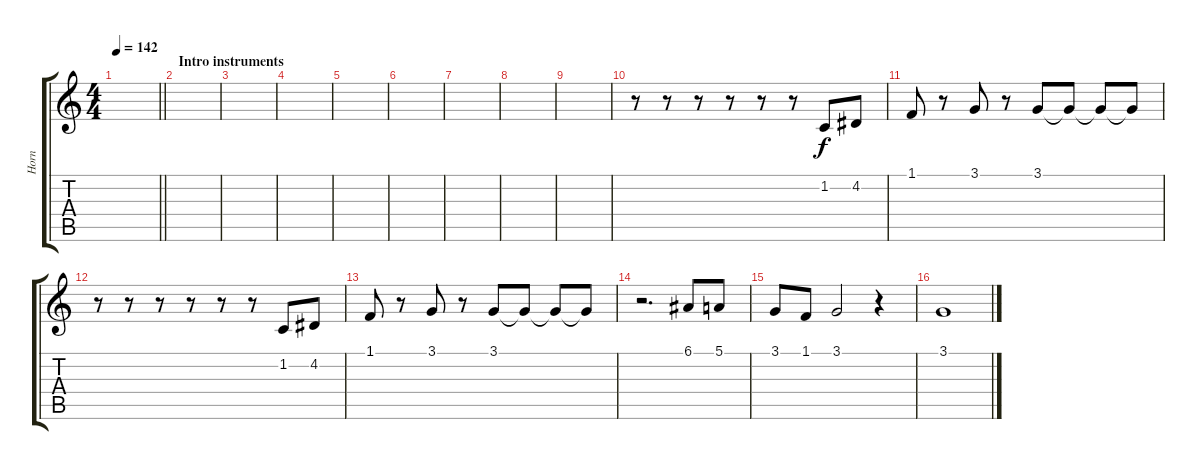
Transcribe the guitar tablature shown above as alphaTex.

\track ("Horn" "Horn") {instrument frenchhorn}
\staff {score tabs}
\tuning (E4 B3 G3 D3 A2 E2) {hide}
\ts (4 4)
\tempo 142
\clef g2
\barLineRight lightlight
\ks c
|
\section ("" "Intro instruments")
|
|
|
|
|
|
|
|
r.8 r.8 r.8 r.8 r.8 r.8 1.2.8 4.2.8 |
1.1.8 r.8 3.1.8 r.8 3.1.8 3.1{t}.8 3.1{t}.8 3.1{t}.8 |
r.8 r.8 r.8 r.8 r.8 r.8 1.2.8 4.2.8 |
1.1.8 r.8 3.1.8 r.8 3.1.8 3.1{t}.8 3.1{t}.8 3.1{t}.8 |
r.2{d} 6.1.8 5.1.8 |
3.1.8 1.1.8 3.1.2 r.4 |
3.1.1
